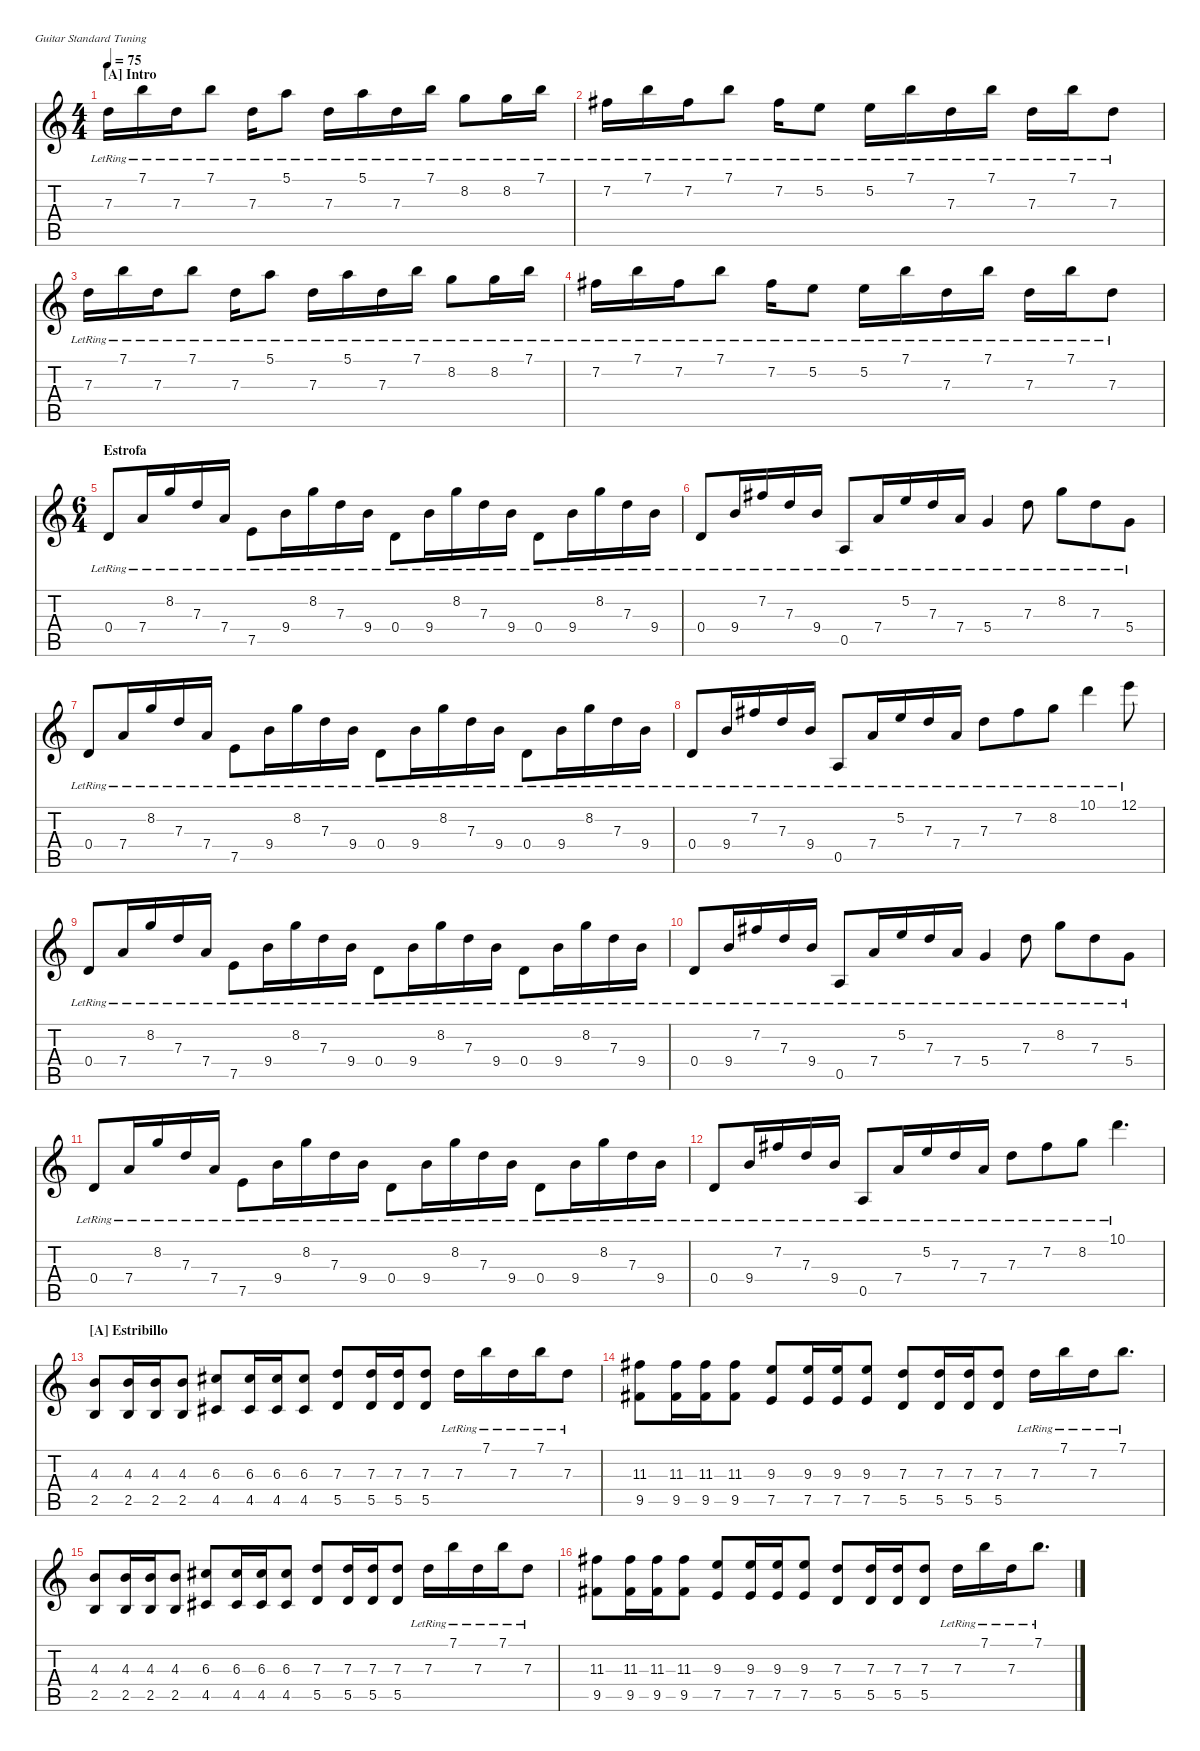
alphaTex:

\defaultSystemsLayout 4
\hideDynamics
\bracketExtendMode nobrackets
\singleTrackTrackNamePolicy hidden
\multiTrackTrackNamePolicy hidden
\otherSystemsTrackNameOrientation horizontal
\track ("L.Guitar" "E-Gt") {defaultSystemsLayout 4 instrument electricguitarclean}
\staff {score tabs}
\tuning (E4 B3 G3 D3 A2 E2)
\ts (4 4)
\section ("A" "Intro")
\tempo 75
\clef g2
\ks c
7.3{lr}.16{dy f instrument electricguitarclean beam Down} 7.1{lr}.16{beam Down} 7.3{lr}.16{beam Down} 7.1{lr}.8{beam Down} 7.3{lr}.16{beam Down} 5.1{lr}.8{beam Down} 7.3{lr}.16{beam Down} 5.1{lr}.16{beam Down} 7.3{lr}.16{beam Down} 7.1{lr}.16{beam Down} 8.2{lr}.8{beam Down} 8.2{lr}.16{beam Down} 7.1{lr}.16{beam Down} |
7.2{lr acc #}.16{beam Down} 7.1{lr}.16{beam Down} 7.2{lr acc #}.16{beam Down} 7.1{lr}.8{beam Down} 7.2{lr acc #}.16{beam Down} 5.2{lr}.8{beam Down} 5.2{lr}.16{beam Down} 7.1{lr}.16{beam Down} 7.3{lr}.16{beam Down} 7.1{lr}.16{beam Down} 7.3{lr}.16{beam Down} 7.1{lr}.16{beam Down} 7.3{lr}.8{beam Down} |
7.3{lr}.16{beam Down} 7.1{lr}.16{beam Down} 7.3{lr}.16{beam Down} 7.1{lr}.8{beam Down} 7.3{lr}.16{beam Down} 5.1{lr}.8{beam Down} 7.3{lr}.16{beam Down} 5.1{lr}.16{beam Down} 7.3{lr}.16{beam Down} 7.1{lr}.16{beam Down} 8.2{lr}.8{beam Down} 8.2{lr}.16{beam Down} 7.1{lr}.16{beam Down} |
7.2{lr acc #}.16{beam Down} 7.1{lr}.16{beam Down} 7.2{lr acc #}.16{beam Down} 7.1{lr}.8{beam Down} 7.2{lr acc #}.16{beam Down} 5.2{lr}.8{beam Down} 5.2{lr}.16{beam Down} 7.1{lr}.16{beam Down} 7.3{lr}.16{beam Down} 7.1{lr}.16{beam Down} 7.3{lr}.16{beam Down} 7.1{lr}.16{beam Down} 7.3{lr}.8{beam Down} |
\ts (6 4)
\beaming (8 3 3 3 3)
\section ("" "Estrofa")
0.4{lr}.8{beam Up} 7.4{lr}.16{beam Up} 8.2{lr}.16{beam Up} 7.3{lr}.16{beam Up} 7.4{lr}.16{beam Up} 7.5{lr}.8{beam Down} 9.4{lr}.16{beam Down} 8.2{lr}.16{beam Down} 7.3{lr}.16{beam Down} 9.4{lr}.16{beam Down} 0.4{lr}.8{beam Down} 9.4{lr}.16{beam Down} 8.2{lr}.16{beam Down} 7.3{lr}.16{beam Down} 9.4{lr}.16{beam Down} 0.4{lr}.8{beam Down} 9.4{lr}.16{beam Down} 8.2{lr}.16{beam Down} 7.3{lr}.16{beam Down} 9.4{lr}.16{beam Down} |
0.4{lr}.8{beam Up} 9.4{lr}.16{beam Up} 7.2{lr acc #}.16{beam Up} 7.3{lr}.16{beam Up} 9.4{lr}.16{beam Up} 0.5{lr}.8{beam Up} 7.4{lr}.16{beam Up} 5.2{lr}.16{beam Up} 7.3{lr}.16{beam Up} 7.4{lr}.16{beam Up} 5.4{lr}.4{beam Up} 7.3{lr}.8{beam Down} 8.2{lr}.8{beam Down} 7.3{lr}.8{beam Down} 5.4{lr}.8{beam Down} |
0.4{lr}.8{beam Up} 7.4{lr}.16{beam Up} 8.2{lr}.16{beam Up} 7.3{lr}.16{beam Up} 7.4{lr}.16{beam Up} 7.5{lr}.8{beam Down} 9.4{lr}.16{beam Down} 8.2{lr}.16{beam Down} 7.3{lr}.16{beam Down} 9.4{lr}.16{beam Down} 0.4{lr}.8{beam Down} 9.4{lr}.16{beam Down} 8.2{lr}.16{beam Down} 7.3{lr}.16{beam Down} 9.4{lr}.16{beam Down} 0.4{lr}.8{beam Down} 9.4{lr}.16{beam Down} 8.2{lr}.16{beam Down} 7.3{lr}.16{beam Down} 9.4{lr}.16{beam Down} |
0.4{lr}.8{beam Up} 9.4{lr}.16{beam Up} 7.2{lr acc #}.16{beam Up} 7.3{lr}.16{beam Up} 9.4{lr}.16{beam Up} 0.5{lr}.8{beam Up} 7.4{lr}.16{beam Up} 5.2{lr}.16{beam Up} 7.3{lr}.16{beam Up} 7.4{lr}.16{beam Up} 7.3{lr}.8{beam Down} 7.2{lr acc #}.8{beam Down} 8.2{lr}.8{beam Down} 10.1{lr}.4{beam Down} 12.1{lr}.8{beam Down} |
0.4{lr}.8{beam Up} 7.4{lr}.16{beam Up} 8.2{lr}.16{beam Up} 7.3{lr}.16{beam Up} 7.4{lr}.16{beam Up} 7.5{lr}.8{beam Down} 9.4{lr}.16{beam Down} 8.2{lr}.16{beam Down} 7.3{lr}.16{beam Down} 9.4{lr}.16{beam Down} 0.4{lr}.8{beam Down} 9.4{lr}.16{beam Down} 8.2{lr}.16{beam Down} 7.3{lr}.16{beam Down} 9.4{lr}.16{beam Down} 0.4{lr}.8{beam Down} 9.4{lr}.16{beam Down} 8.2{lr}.16{beam Down} 7.3{lr}.16{beam Down} 9.4{lr}.16{beam Down} |
0.4{lr}.8{beam Up} 9.4{lr}.16{beam Up} 7.2{lr acc #}.16{beam Up} 7.3{lr}.16{beam Up} 9.4{lr}.16{beam Up} 0.5{lr}.8{beam Up} 7.4{lr}.16{beam Up} 5.2{lr}.16{beam Up} 7.3{lr}.16{beam Up} 7.4{lr}.16{beam Up} 5.4{lr}.4{beam Up} 7.3{lr}.8{beam Down} 8.2{lr}.8{beam Down} 7.3{lr}.8{beam Down} 5.4{lr}.8{beam Down} |
0.4{lr}.8{beam Up} 7.4{lr}.16{beam Up} 8.2{lr}.16{beam Up} 7.3{lr}.16{beam Up} 7.4{lr}.16{beam Up} 7.5{lr}.8{beam Down} 9.4{lr}.16{beam Down} 8.2{lr}.16{beam Down} 7.3{lr}.16{beam Down} 9.4{lr}.16{beam Down} 0.4{lr}.8{beam Down} 9.4{lr}.16{beam Down} 8.2{lr}.16{beam Down} 7.3{lr}.16{beam Down} 9.4{lr}.16{beam Down} 0.4{lr}.8{beam Down} 9.4{lr}.16{beam Down} 8.2{lr}.16{beam Down} 7.3{lr}.16{beam Down} 9.4{lr}.16{beam Down} |
0.4{lr}.8{beam Up} 9.4{lr}.16{beam Up} 7.2{lr acc #}.16{beam Up} 7.3{lr}.16{beam Up} 9.4{lr}.16{beam Up} 0.5{lr}.8{beam Up} 7.4{lr}.16{beam Up} 5.2{lr}.16{beam Up} 7.3{lr}.16{beam Up} 7.4{lr}.16{beam Up} 7.3{lr}.8{beam Down} 7.2{lr acc #}.8{beam Down} 8.2{lr}.8{beam Down} 10.1{lr}.4{d beam Down} |
\section ("A" "Estribillo")
(2.5 4.3).8{beam Up} (2.5 4.3).16{beam Up} (2.5 4.3).16{beam Up} (2.5 4.3).8{beam Up} (4.5{acc #} 6.3{acc #}).8{beam Up} (4.5{acc #} 6.3{acc #}).16{beam Up} (4.5{acc #} 6.3{acc #}).16{beam Up} (4.5{acc #} 6.3{acc #}).8{beam Up} (5.5 7.3).8{beam Up} (5.5 7.3).16{beam Up} (5.5 7.3).16{beam Up} (5.5 7.3).8{beam Up} 7.3{lr}.16{beam Down} 7.1{lr}.16{beam Down} 7.3{lr}.16{beam Down} 7.1{lr}.16{beam Down} 7.3{lr}.8{beam Down} |
(9.5{acc #} 11.3{acc #}).8{beam Down} (9.5{acc #} 11.3{acc #}).16{beam Down} (9.5{acc #} 11.3{acc #}).16{beam Down} (9.5{acc #} 11.3{acc #}).8{beam Down} (7.5 9.3).8{beam Up} (7.5 9.3).16{beam Up} (7.5 9.3).16{beam Up} (7.5 9.3).8{beam Up} (5.5 7.3).8{beam Up} (5.5 7.3).16{beam Up} (5.5 7.3).16{beam Up} (5.5 7.3).8{beam Up} 7.3{lr}.16{beam Down} 7.1{lr}.16{beam Down} 7.3{lr}.16{beam Down} 7.1{lr}.8{d beam Down} |
(2.5 4.3).8{beam Up} (2.5 4.3).16{beam Up} (2.5 4.3).16{beam Up} (2.5 4.3).8{beam Up} (4.5{acc #} 6.3{acc #}).8{beam Up} (4.5{acc #} 6.3{acc #}).16{beam Up} (4.5{acc #} 6.3{acc #}).16{beam Up} (4.5{acc #} 6.3{acc #}).8{beam Up} (5.5 7.3).8{beam Up} (5.5 7.3).16{beam Up} (5.5 7.3).16{beam Up} (5.5 7.3).8{beam Up} 7.3{lr}.16{beam Down} 7.1{lr}.16{beam Down} 7.3{lr}.16{beam Down} 7.1{lr}.16{beam Down} 7.3{lr}.8{beam Down} |
(9.5{acc #} 11.3{acc #}).8{beam Down} (9.5{acc #} 11.3{acc #}).16{beam Down} (9.5{acc #} 11.3{acc #}).16{beam Down} (9.5{acc #} 11.3{acc #}).8{beam Down} (7.5 9.3).8{beam Up} (7.5 9.3).16{beam Up} (7.5 9.3).16{beam Up} (7.5 9.3).8{beam Up} (5.5 7.3).8{beam Up} (5.5 7.3).16{beam Up} (5.5 7.3).16{beam Up} (5.5 7.3).8{beam Up} 7.3{lr}.16{beam Down} 7.1{lr}.16{beam Down} 7.3{lr}.16{beam Down} 7.1{lr}.8{d beam Down}
